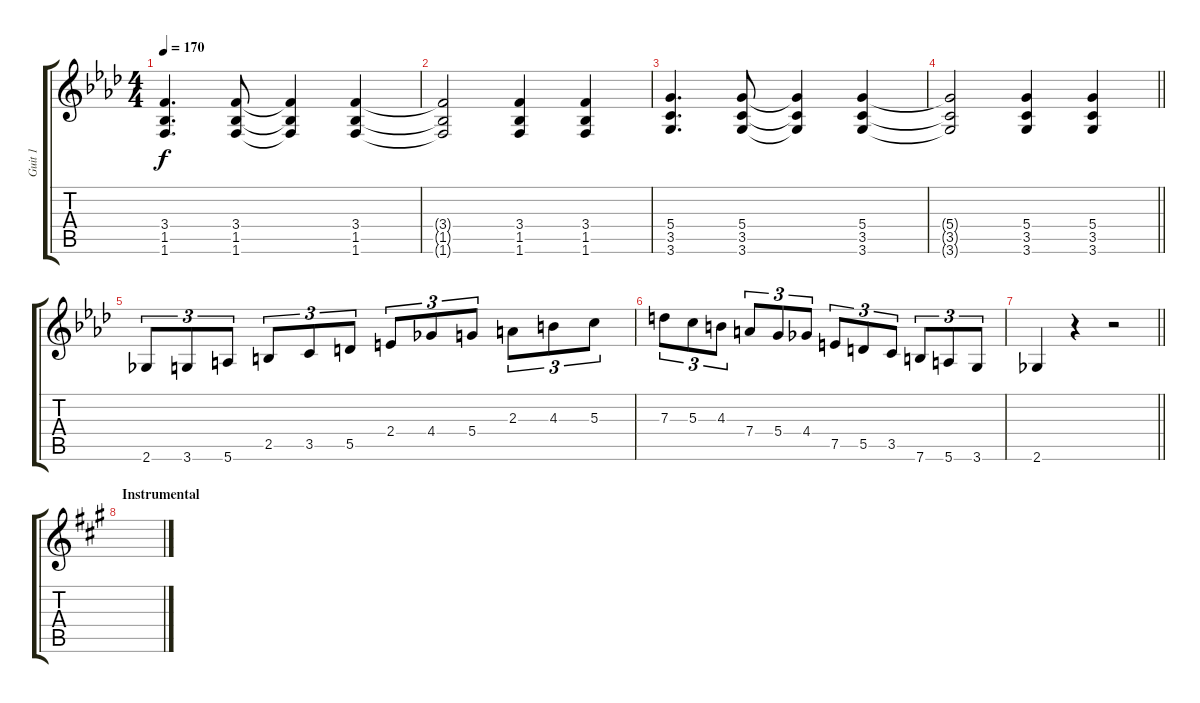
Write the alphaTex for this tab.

\track ("Guit 1" "Guit 1") {instrument overdrivenguitar}
\staff {score tabs}
\tuning (E4 B3 G3 D3 A2 E2) {hide}
\ts (4 4)
\tempo 170
\clef g2
\ks fminor
(3.4 1.5 1.6).4{d dy f} (3.4 1.5 1.6).8 (3.4{t} 1.5{t} 1.6{t}).4 (3.4 1.5 1.6).4 |
(3.4{t} 1.5{t} 1.6{t}).2 (3.4 1.5 1.6).4 (3.4 1.5 1.6).4 |
(5.4 3.5 3.6).4{d} (5.4 3.5 3.6).8 (5.4{t} 3.5{t} 3.6{t}).4 (5.4 3.5 3.6).4 |
\barLineRight lightlight
(5.4{t} 3.5{t} 3.6{t}).2 (5.4 3.5 3.6).4 (5.4 3.5 3.6).4 |
2.6.8{tu (3 2)} 3.6.8{tu (3 2)} 5.6.8{tu (3 2)} 2.5.8{tu (3 2)} 3.5.8{tu (3 2)} 5.5.8{tu (3 2)} 2.4.8{tu (3 2)} 4.4.8{tu (3 2)} 5.4.8{tu (3 2)} 2.3.8{tu (3 2)} 4.3.8{tu (3 2)} 5.3.8{tu (3 2)} |
7.3.8{tu (3 2)} 5.3.8{tu (3 2)} 4.3.8{tu (3 2)} 7.4.8{tu (3 2)} 5.4.8{tu (3 2)} 4.4.8{tu (3 2)} 7.5.8{tu (3 2)} 5.5.8{tu (3 2)} 3.5.8{tu (3 2)} 7.6.8{tu (3 2)} 5.6.8{tu (3 2)} 3.6.8{tu (3 2)} |
\barLineRight lightlight
2.6.4 r.4 r.2 |
\section ("" "Instrumental")
\ks f#minor
